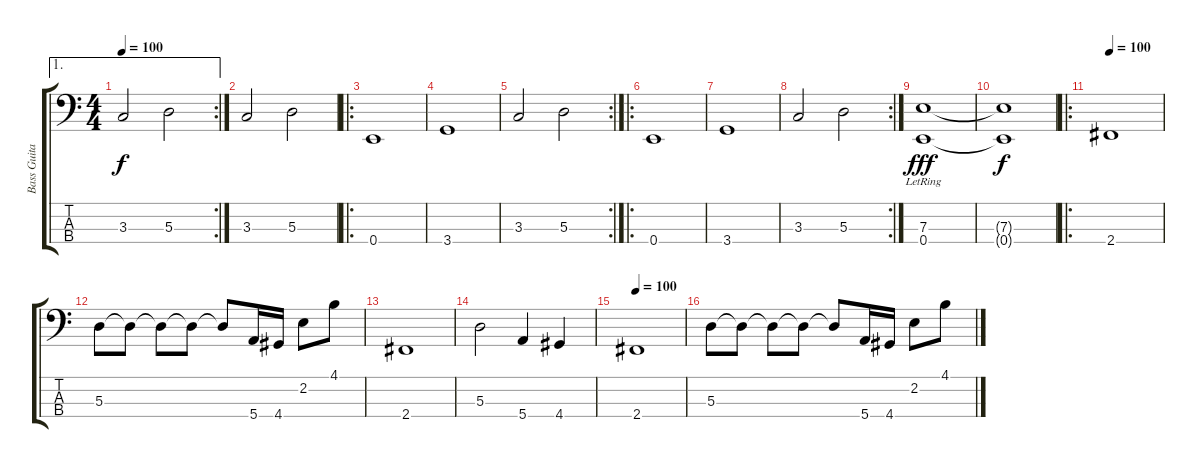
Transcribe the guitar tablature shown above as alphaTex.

\track ("Bass Guitar" "Bass Guita") {instrument acousticbass}
\staff {score tabs}
\tuning (G2 D2 A1 E1) {hide}
\ae 1
\rc 2
\ts (4 4)
\tempo 100
\clef f4
\ks c
3.3.2{dy f} 5.3.2 |
3.3.2 5.3.2 |
\ro
0.4.1 |
3.4.1 |
\rc 2
3.3.2 5.3.2 |
\ro
0.4.1 |
3.4.1 |
\rc 2
3.3.2 5.3.2 |
(7.3{lr} 0.4{lr}).1{dy fff} |
(7.3{t} 0.4{t}).1{dy f} |
\ro
\tempo 100
2.4.1{volume 16 instrument electricbassfinger} |
5.3.8 5.3{t}.8 5.3{t}.8 5.3{t}.8 5.3{t}.8 5.4.16 4.4.16 2.2.8 4.1.8 |
2.4.1 |
5.3.2 5.4.4 4.4.4 |
\tempo 100
2.4.1 |
5.3.8 5.3{t}.8 5.3{t}.8 5.3{t}.8 5.3{t}.8 5.4.16 4.4.16 2.2.8 4.1.8
